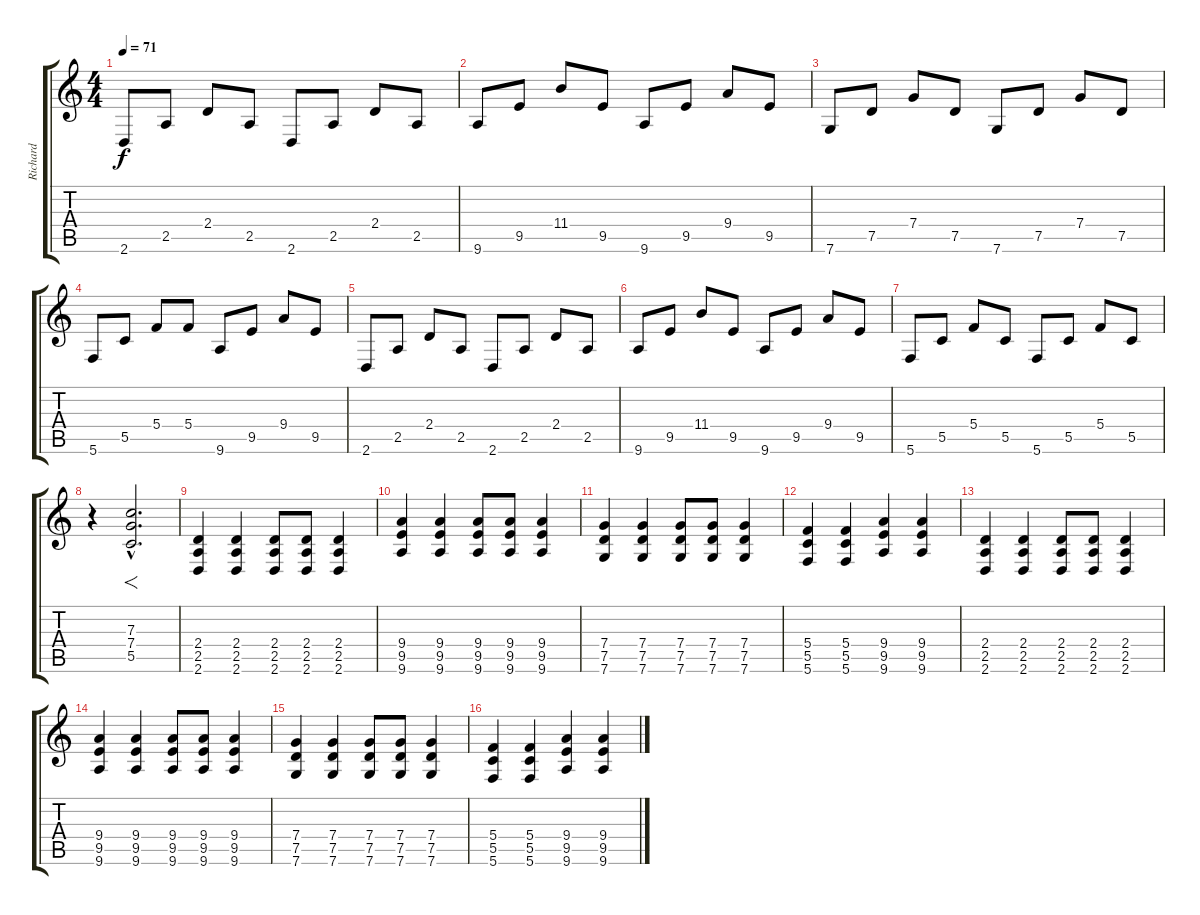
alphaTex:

\track ("Richard" "Richard") {instrument acousticguitarnylon}
\staff {score tabs}
\tuning (D4 A3 F3 C3 G2 C2) {hide}
\ts (4 4)
\tempo 71
\clef g2
\ks c
2.6.8{dy f volume 14 instrument acousticguitarnylon} 2.5.8 2.4.8 2.5.8 2.6.8 2.5.8 2.4.8 2.5.8 |
9.6.8 9.5.8 11.4.8 9.5.8 9.6.8 9.5.8 9.4.8 9.5.8 |
7.6.8 7.5.8 7.4.8 7.5.8 7.6.8 7.5.8 7.4.8 7.5.8 |
5.6.8 5.5.8 5.4.8 5.4.8 9.6.8 9.5.8 9.4.8 9.5.8 |
2.6.8{volume 14 instrument acousticguitarnylon} 2.5.8 2.4.8 2.5.8 2.6.8 2.5.8 2.4.8 2.5.8 |
9.6.8 9.5.8 11.4.8 9.5.8 9.6.8 9.5.8 9.4.8 9.5.8 |
5.6.8 5.5.8 5.4.8 5.5.8 5.6.8 5.5.8 5.4.8 5.5.8 |
r.4{instrument distortionguitar} (7.3{hac} 7.4{hac} 5.5{hac}).2{f d} |
(2.4 2.5 2.6).4{instrument distortionguitar} (2.4 2.5 2.6).4 (2.4 2.5 2.6).8 (2.4 2.5 2.6).8 (2.4 2.5 2.6).4 |
(9.4 9.5 9.6).4{instrument distortionguitar} (9.4 9.5 9.6).4 (9.4 9.5 9.6).8 (9.4 9.5 9.6).8 (9.4 9.5 9.6).4 |
(7.4 7.5 7.6).4{instrument distortionguitar} (7.4 7.5 7.6).4 (7.4 7.5 7.6).8 (7.4 7.5 7.6).8 (7.4 7.5 7.6).4 |
(5.4 5.5 5.6).4{instrument distortionguitar} (5.4 5.5 5.6).4 (9.4 9.5 9.6).4 (9.4 9.5 9.6).4 |
(2.4 2.5 2.6).4{instrument distortionguitar} (2.4 2.5 2.6).4 (2.4 2.5 2.6).8 (2.4 2.5 2.6).8 (2.4 2.5 2.6).4 |
(9.4 9.5 9.6).4{instrument distortionguitar} (9.4 9.5 9.6).4 (9.4 9.5 9.6).8 (9.4 9.5 9.6).8 (9.4 9.5 9.6).4 |
(7.4 7.5 7.6).4{instrument distortionguitar} (7.4 7.5 7.6).4 (7.4 7.5 7.6).8 (7.4 7.5 7.6).8 (7.4 7.5 7.6).4 |
(5.4 5.5 5.6).4{instrument distortionguitar} (5.4 5.5 5.6).4 (9.4 9.5 9.6).4 (9.4 9.5 9.6).4
